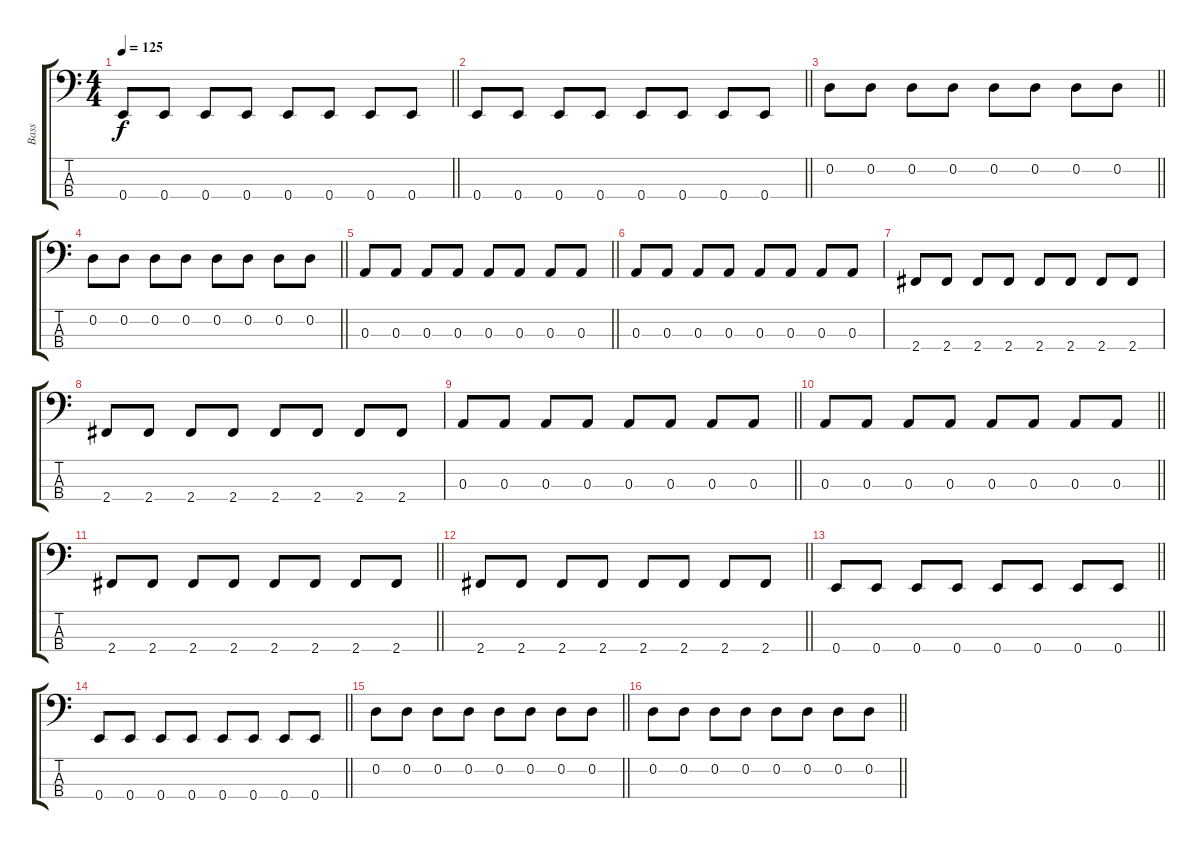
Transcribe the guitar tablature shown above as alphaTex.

\track ("Bass" "Bass") {instrument electricbassfinger}
\staff {score tabs}
\tuning (G2 D2 A1 E1) {hide}
\ts (4 4)
\tempo 125
\clef f4
\barLineRight lightlight
\ks c
0.4.8{dy f} 0.4.8 0.4.8 0.4.8 0.4.8 0.4.8 0.4.8 0.4.8 |
\barLineRight lightlight
0.4.8 0.4.8 0.4.8 0.4.8 0.4.8 0.4.8 0.4.8 0.4.8 |
\barLineRight lightlight
0.2.8 0.2.8 0.2.8 0.2.8 0.2.8 0.2.8 0.2.8 0.2.8 |
\barLineRight lightlight
0.2.8 0.2.8 0.2.8 0.2.8 0.2.8 0.2.8 0.2.8 0.2.8 |
\barLineRight lightlight
0.3.8 0.3.8 0.3.8 0.3.8 0.3.8 0.3.8 0.3.8 0.3.8 |
0.3.8 0.3.8 0.3.8 0.3.8 0.3.8 0.3.8 0.3.8 0.3.8 |
2.4.8 2.4.8 2.4.8 2.4.8 2.4.8 2.4.8 2.4.8 2.4.8 |
2.4.8 2.4.8 2.4.8 2.4.8 2.4.8 2.4.8 2.4.8 2.4.8 |
\barLineRight lightlight
0.3.8 0.3.8 0.3.8 0.3.8 0.3.8 0.3.8 0.3.8 0.3.8 |
\barLineRight lightlight
0.3.8 0.3.8 0.3.8 0.3.8 0.3.8 0.3.8 0.3.8 0.3.8 |
\barLineRight lightlight
2.4.8 2.4.8 2.4.8 2.4.8 2.4.8 2.4.8 2.4.8 2.4.8 |
\barLineRight lightlight
2.4.8 2.4.8 2.4.8 2.4.8 2.4.8 2.4.8 2.4.8 2.4.8 |
\barLineRight lightlight
0.4.8 0.4.8 0.4.8 0.4.8 0.4.8 0.4.8 0.4.8 0.4.8 |
\barLineRight lightlight
0.4.8 0.4.8 0.4.8 0.4.8 0.4.8 0.4.8 0.4.8 0.4.8 |
\barLineRight lightlight
0.2.8 0.2.8 0.2.8 0.2.8 0.2.8 0.2.8 0.2.8 0.2.8 |
\barLineRight lightlight
0.2.8 0.2.8 0.2.8 0.2.8 0.2.8 0.2.8 0.2.8 0.2.8
